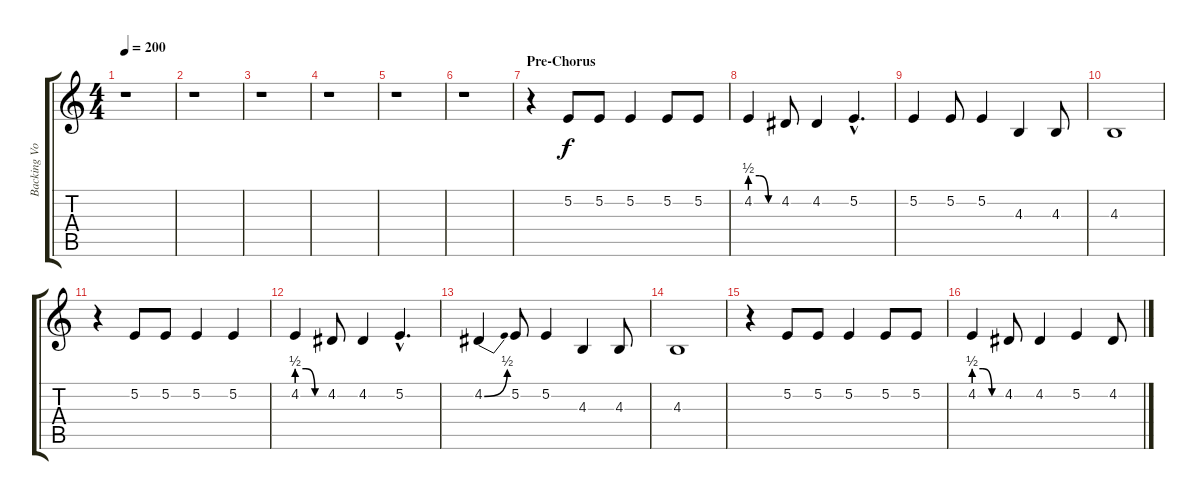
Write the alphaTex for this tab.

\track ("Backing Vocals" "Backing Vo") {instrument lead2sawtooth}
\staff {score tabs}
\tuning (E4 B3 G3 D3 A2 E2) {hide}
\ts (4 4)
\tempo 200
\clef g2
\ks c
r.1{dy f} |
r.1 |
r.1 |
r.1 |
r.1 |
r.1 |
\section ("" "Pre-Chorus")
r.4 5.2.8 5.2.8 5.2.4 5.2.8 5.2.8 |
4.2{be (custom 0 2 20 2 40 0 60 0)}.4 4.2.8 4.2.4 5.2{hac}.4{d} |
5.2.4 5.2.8 5.2.4 4.3.4 4.3.8 |
4.3.1 |
r.4 5.2.8 5.2.8 5.2.4 5.2.4 |
4.2{be (custom 0 2 20 2 40 0 60 0)}.4 4.2.8 4.2.4 5.2{hac}.4{d} |
4.2{be (bend 0 0 60 2)}.4 5.2.8 5.2.4 4.3.4 4.3.8 |
4.3.1 |
r.4 5.2.8 5.2.8 5.2.4 5.2.8 5.2.8 |
4.2{be (custom 0 2 20 2 40 0 60 0)}.4 4.2.8 4.2.4 5.2.4 4.2.8
